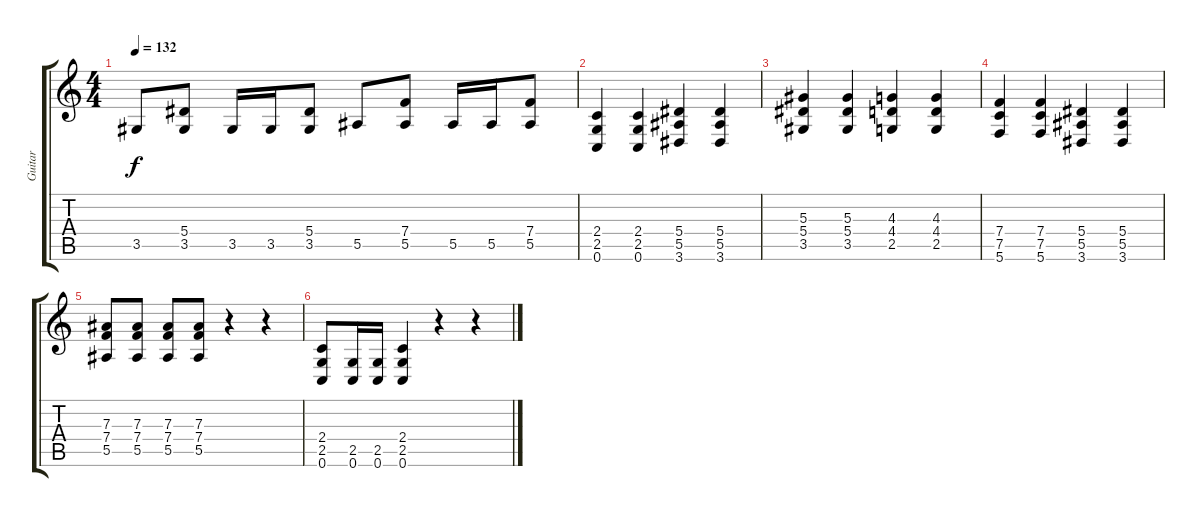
\track ("Guitar" "Guitar") {instrument distortionguitar}
\staff {score tabs}
\tuning (C4 G3 Eb3 Bb2 F2 C2) {hide}
\ts (4 4)
\tempo 132
\clef g2
\ks c
3.5.8{dy f} (5.4 3.5).8 3.5.16 3.5.16 (5.4 3.5).8 5.5.8 (7.4 5.5).8 5.5.16 5.5.16 (7.4 5.5).8 |
(2.4 2.5 0.6).4 (2.4 2.5 0.6).4 (5.4 5.5 3.6).4 (5.4 5.5 3.6).4 |
(5.3 5.4 3.5).4 (5.3 5.4 3.5).4 (4.3 4.4 2.5).4 (4.3 4.4 2.5).4 |
(7.4 7.5 5.6).4 (7.4 7.5 5.6).4 (5.4 5.5 3.6).4 (5.4 5.5 3.6).4 |
(7.3 7.4 5.5).8 (7.3 7.4 5.5).8 (7.3 7.4 5.5).8 (7.3 7.4 5.5).8 r.4 r.4 |
(2.4 2.5 0.6).8 (2.5 0.6).16 (2.5 0.6).16 (2.4 2.5 0.6).4 r.4 r.4
